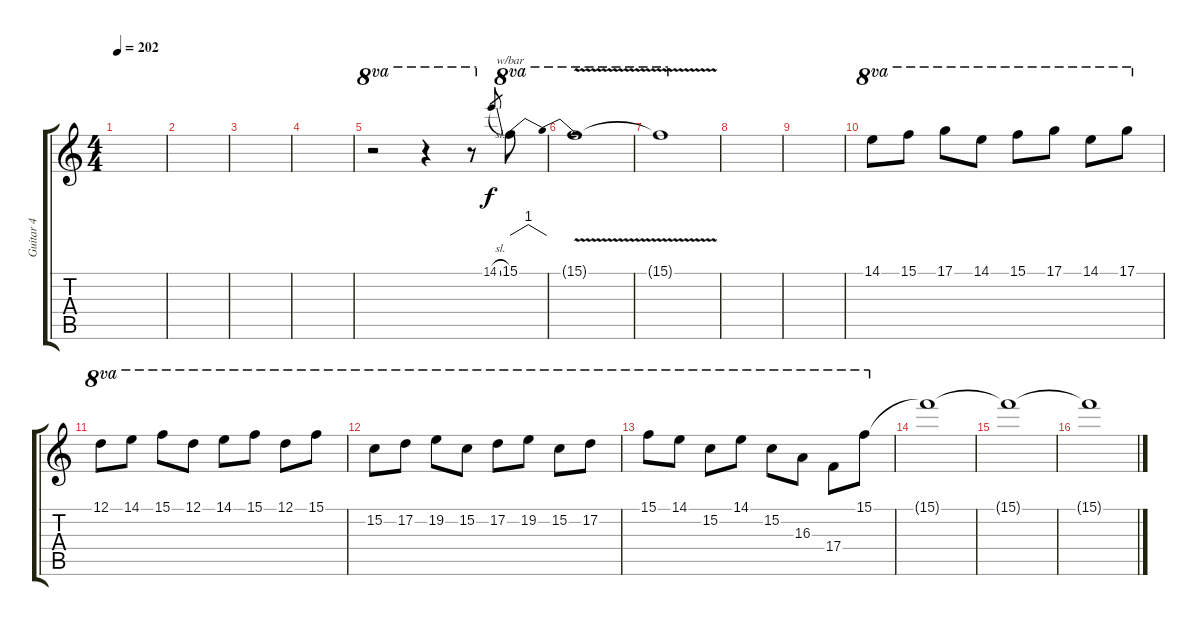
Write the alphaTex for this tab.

\track ("Guitar 4" "Guitar 4") {instrument distortionguitar}
\staff {score tabs}
\tuning (D4 A3 F3 C3 G2 D2) {hide}
\ts (4 4)
\tempo 202
\clef g2
\ks c
|
|
|
|
r.2{ot 8va} r.4{ot 8va} r.8{ot 8va} 14.1{sl}.8{gr} 15.1.8{tbe (dip default 0 0 30 4 60 0) ot 8va} |
15.1{v t}.1{ot 8va} |
15.1{t}.1{ot 8va} |
|
|
14.1.8{ot 8va} 15.1.8{ot 8va} 17.1.8{ot 8va} 14.1.8{ot 8va} 15.1.8{ot 8va} 17.1.8{ot 8va} 14.1.8{ot 8va} 17.1.8{ot 8va} |
12.1.8{ot 8va} 14.1.8{ot 8va} 15.1.8{ot 8va} 12.1.8{ot 8va} 14.1.8{ot 8va} 15.1.8{ot 8va} 12.1.8{ot 8va} 15.1.8{ot 8va} |
15.2.8{ot 8va} 17.2.8{ot 8va} 19.2.8{ot 8va} 15.2.8{ot 8va} 17.2.8{ot 8va} 19.2.8{ot 8va} 15.2.8{ot 8va} 17.2.8{ot 8va} |
15.1.8{ot 8va} 14.1.8{ot 8va} 15.2.8{ot 8va} 14.1.8{ot 8va} 15.2.8{ot 8va} 16.3.8{ot 8va} 17.4.8{ot 8va} 15.1.8{ot 8va} |
15.1{t}.1 |
15.1{t}.1 |
15.1{t}.1
